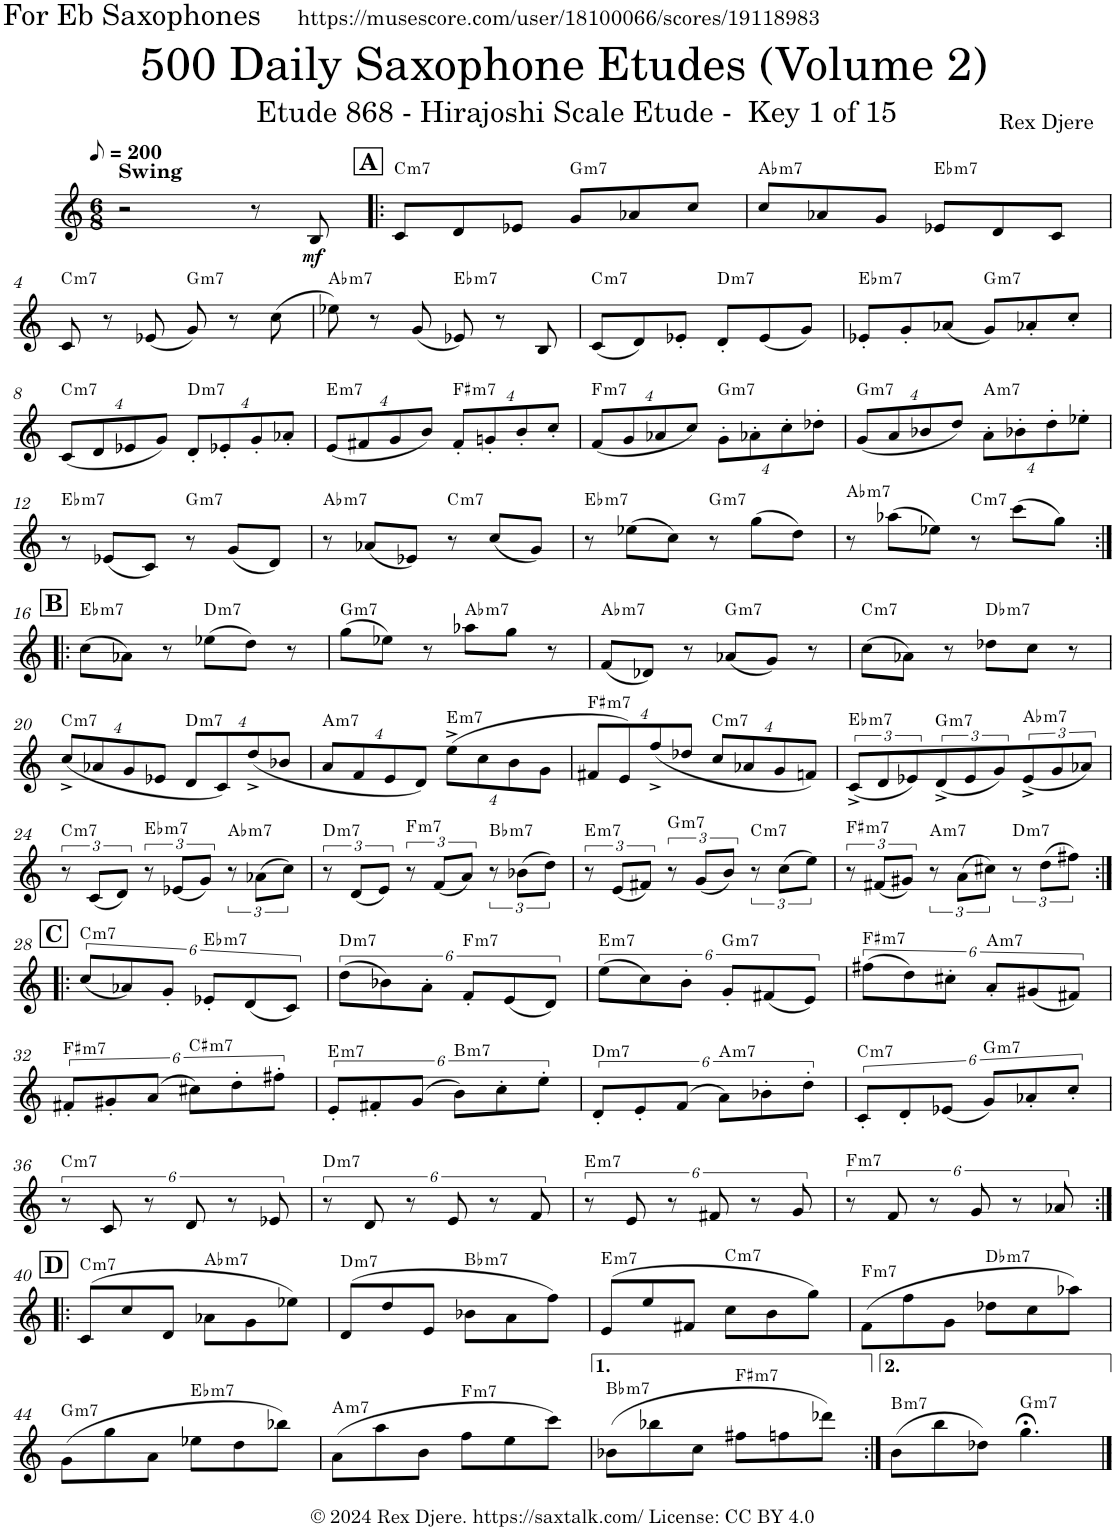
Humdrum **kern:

**kern	**dynam	**harte
*part1	*part1	*part1
*staff1	*staff1	*
*I"Alto Saxophone	*	*
*I'A. Sax.	*	*
*clefG2	*	*
*Trd5c9	*	*
*k[]	*	*
*M6/8	*	*
*MM100	*	*
=1	=1	=1
!LO:TX:a:B:t=Swing	!	!
2r	.	.
8r	.	.
!	!LO:DY:b	!
8B/	mf	.
!!LO:REH:place=s1:a:B:cj:fs=14:t=A
=2!|:	=2!|:	=2!|:
!	!	!LO:H:kt=m7
8c/L	.	C:min7
8d/	.	.
8e-X/J	.	.
!	!	!LO:H:kt=m7
8g/L	.	G:min7
8a-X/	.	.
8cc/J	.	.
=3	=3	=3
!	!	!LO:H:kt=m7
8cc/L	.	Ab:min7
8a-X/	.	.
8g/J	.	.
!	!	!LO:H:kt=m7
8e-X/L	.	Eb:min7
8d/	.	.
8c/J	.	.
!!LO:LB:g=z
=4	=4	=4
!	!	!LO:H:kt=m7
8c/	.	C:min7
8r	.	.
(8e-X/	.	.
!	!	!LO:H:kt=m7
8g/)	.	G:min7
8r	.	.
(8cc\	.	.
=5	=5	=5
!	!	!LO:H:kt=m7
8ee-X\)	.	Ab:min7
8r	.	.
(8g/	.	.
!	!	!LO:H:kt=m7
8e-X/)	.	Eb:min7
8r	.	.
8B/	.	.
=6	=6	=6
!	!	!LO:H:kt=m7
(8c/L	.	C:min7
8d/)	.	.
8e-X'/J	.	.
!	!	!LO:H:kt=m7
8d'/L	.	D:min7
(8e-/	.	.
8g/J)	.	.
=7	=7	=7
!	!	!LO:H:kt=m7
8e-X'/L	.	Eb:min7
8g'/	.	.
(8a-X/J	.	.
!	!	!LO:H:kt=m7
8g/L)	.	G:min7
8a-X'/	.	.
8cc'/J	.	.
!!LO:LB:g=z
=8	=8	=8
*Xbrackettup	*	*
!	!	!LO:H:kt=m7
(32%3c/L	.	C:min7
32%3d/	.	.
32%3e-X/	.	.
32%3g/J)	.	.
!	!	!LO:H:kt=m7
32%3d'/L	.	D:min7
32%3e-X'/	.	.
32%3g'/	.	.
32%3a-X'/J	.	.
=9	=9	=9
!	!	!LO:H:kt=m7
(32%3e/L	.	E:min7
32%3f#X/	.	.
32%3g/	.	.
32%3b/J)	.	.
!	!	!LO:H:kt=m7
32%3f#'/L	.	F#:min7
32%3gn'/	.	.
32%3b'/	.	.
32%3cc'/J	.	.
=10	=10	=10
!	!	!LO:H:kt=m7
(32%3f/L	.	F:min7
32%3g/	.	.
32%3a-X/	.	.
32%3cc/J)	.	.
!	!	!LO:H:kt=m7
32%3g'\L	.	G:min7
32%3a-X'\	.	.
32%3cc'\	.	.
32%3dd-X'\J	.	.
=11	=11	=11
!	!	!LO:H:kt=m7
(32%3g/L	.	G:min7
32%3a/	.	.
32%3b-X/	.	.
32%3dd/J)	.	.
!	!	!LO:H:kt=m7
32%3a'\L	.	A:min7
32%3b-X'\	.	.
32%3dd'\	.	.
32%3ee-X'\J	.	.
!!LO:LB:g=z
=12	=12	=12
!	!	!LO:H:kt=m7
8r	.	Eb:min7
(8e-X/L	.	.
8c/J)	.	.
!	!	!LO:H:kt=m7
8r	.	G:min7
(8g/L	.	.
8d/J)	.	.
=13	=13	=13
!	!	!LO:H:kt=m7
8r	.	Ab:min7
(8a-X/L	.	.
8e-X/J)	.	.
!	!	!LO:H:kt=m7
8r	.	C:min7
(8cc/L	.	.
8g/J)	.	.
=14	=14	=14
!	!	!LO:H:kt=m7
8r	.	Eb:min7
(8ee-X\L	.	.
8cc\J)	.	.
!	!	!LO:H:kt=m7
8r	.	G:min7
(8gg\L	.	.
8dd\J)	.	.
=15	=15	=15
!	!	!LO:H:kt=m7
8r	.	Ab:min7
(8aa-X\L	.	.
8ee-X\J)	.	.
!	!	!LO:H:kt=m7
8r	.	C:min7
(8ccc\L	.	.
8gg\J)	.	.
!!LO:LB:g=z
!!LO:REH:place=s1:a:B:cj:fs=14:t=B
=16:|!|:	=16:|!|:	=16:|!|:
!	!	!LO:H:kt=m7
(8cc\L	.	Eb:min7
8a-X\J)	.	.
8r	.	.
!	!	!LO:H:kt=m7
(8ee-X\L	.	D:min7
8dd\J)	.	.
8r	.	.
=17	=17	=17
!	!	!LO:H:kt=m7
(8gg\L	.	G:min7
8ee-X\J)	.	.
8r	.	.
!	!	!LO:H:kt=m7
8aa-X\L	.	Ab:min7
8gg\J	.	.
8r	.	.
=18	=18	=18
!	!	!LO:H:kt=m7
(8f/L	.	Ab:min7
8d-X/J)	.	.
8r	.	.
!	!	!LO:H:kt=m7
(8a-X/L	.	G:min7
8g/J)	.	.
8r	.	.
=19	=19	=19
!	!	!LO:H:kt=m7
(8cc\L	.	C:min7
8a-X\J)	.	.
8r	.	.
!	!	!LO:H:kt=m7
8dd-X\L	.	Db:min7
8cc\J	.	.
8r	.	.
!!LO:LB:g=z
=20	=20	=20
!	!	!LO:H:kt=m7
(32%3cc^/L	.	C:min7
32%3a-X/	.	.
32%3g/	.	.
32%3e-X/J	.	.
!	!	!LO:H:kt=m7
32%3d/L	.	D:min7
32%3c/)	.	.
(32%3dd^/	.	.
32%3b-X/J	.	.
=21	=21	=21
!	!	!LO:H:kt=m7
32%3a/L	.	A:min7
32%3f/	.	.
32%3e/	.	.
32%3d/J)	.	.
!	!	!LO:H:kt=m7
(32%3ee^\L	.	E:min7
32%3cc\	.	.
32%3b\	.	.
32%3g\J	.	.
=22	=22	=22
!	!	!LO:H:kt=m7
32%3f#X/L	.	F#:min7
32%3e/)	.	.
(32%3ff^/	.	.
32%3dd-X/J	.	.
!	!	!LO:H:kt=m7
32%3cc/L	.	C:min7
32%3a-X/	.	.
32%3g/	.	.
32%3fn/J)	.	.
=23	=23	=23
*brackettup	*	*
!	!	!LO:H:kt=m7
(12c^/L	.	Eb:min7
12d/	.	.
12e-X/)	.	.
!	!	!LO:H:kt=m7
(12d^/	.	G:min7
12e-/	.	.
12g/)	.	.
!	!	!LO:H:kt=m7
(12e-^/	.	Ab:min7
12g/	.	.
12a-X/J)	.	.
!!LO:LB:g=z
=24	=24	=24
!	!	!LO:H:kt=m7
12r	.	C:min7
(12c/L	.	.
12d/J)	.	.
!	!	!LO:H:kt=m7
12r	.	Eb:min7
(12e-X/L	.	.
12g/J)	.	.
!	!	!LO:H:kt=m7
12r	.	Ab:min7
(12a-X\L	.	.
12cc\J)	.	.
=25	=25	=25
!	!	!LO:H:kt=m7
12r	.	D:min7
(12d/L	.	.
12e/J)	.	.
!	!	!LO:H:kt=m7
12r	.	F:min7
(12f/L	.	.
12a/J)	.	.
!	!	!LO:H:kt=m7
12r	.	Bb:min7
(12b-X\L	.	.
12dd\J)	.	.
=26	=26	=26
!	!	!LO:H:kt=m7
12r	.	E:min7
(12e/L	.	.
12f#X/J)	.	.
!	!	!LO:H:kt=m7
12r	.	G:min7
(12g/L	.	.
12b/J)	.	.
!	!	!LO:H:kt=m7
12r	.	C:min7
(12cc\L	.	.
12ee\J)	.	.
=27	=27	=27
!	!	!LO:H:kt=m7
12r	.	F#:min7
(12f#X/L	.	.
12g#X/J)	.	.
!	!	!LO:H:kt=m7
12r	.	A:min7
(12a\L	.	.
12cc#X\J)	.	.
!	!	!LO:H:kt=m7
12r	.	D:min7
(12dd\L	.	.
12ff#X\J)	.	.
!!LO:LB:g=z
!!LO:REH:place=s1:a:B:cj:fs=14:t=C
=28:|!|:	=28:|!|:	=28:|!|:
!	!	!LO:H:kt=m7
(8cc/L	.	C:min7
8a-X/)	.	.
8g'/J	.	.
!	!	!LO:H:kt=m7
8e-X'/L	.	Eb:min7
(8d/	.	.
8c/J)	.	.
=29	=29	=29
!	!	!LO:H:kt=m7
(8dd\L	.	D:min7
8b-X\)	.	.
8a'\J	.	.
!	!	!LO:H:kt=m7
8f'/L	.	F:min7
(8e/	.	.
8d/J)	.	.
=30	=30	=30
!	!	!LO:H:kt=m7
(8ee\L	.	E:min7
8cc\)	.	.
8b'\J	.	.
!	!	!LO:H:kt=m7
8g'/L	.	G:min7
(8f#X/	.	.
8e/J)	.	.
=31	=31	=31
!	!	!LO:H:kt=m7
(8ff#X\L	.	F#:min7
8dd\)	.	.
8cc#X'\J	.	.
!	!	!LO:H:kt=m7
8a'/L	.	A:min7
(8g#X/	.	.
8f#X/J)	.	.
!!LO:LB:g=z
=32	=32	=32
!	!	!LO:H:kt=m7
8f#X'/L	.	F#:min7
8g#X'/	.	.
(8a/J	.	.
!	!	!LO:H:kt=m7
8cc#X\L)	.	C#:min7
8dd'\	.	.
8ff#X'\J	.	.
=33	=33	=33
!	!	!LO:H:kt=m7
8e'/L	.	E:min7
8f#X'/	.	.
(8g/J	.	.
!	!	!LO:H:kt=m7
8b\L)	.	B:min7
8cc'\	.	.
8ee'\J	.	.
=34	=34	=34
!	!	!LO:H:kt=m7
8d'/L	.	D:min7
8e'/	.	.
(8f/J	.	.
!	!	!LO:H:kt=m7
8a\L)	.	A:min7
8b-X'\	.	.
8dd'\J	.	.
=35	=35	=35
!	!	!LO:H:kt=m7
8c'/L	.	C:min7
8d'/	.	.
(8e-X/J	.	.
!	!	!LO:H:kt=m7
8g/L)	.	G:min7
8a-X'/	.	.
8cc'/J	.	.
!!LO:LB:g=z
=36	=36	=36
!	!	!LO:H:kt=m7
8r	.	C:min7
8c/	.	.
8r	.	.
8d/	.	.
8r	.	.
8e-X/	.	.
=37	=37	=37
!	!	!LO:H:kt=m7
8r	.	D:min7
8d/	.	.
8r	.	.
8e/	.	.
8r	.	.
8f/	.	.
=38	=38	=38
!	!	!LO:H:kt=m7
8r	.	E:min7
8e/	.	.
8r	.	.
8f#X/	.	.
8r	.	.
8g/	.	.
=39	=39	=39
!	!	!LO:H:kt=m7
8r	.	F:min7
8f/	.	.
8r	.	.
8g/	.	.
8r	.	.
8a-X/	.	.
!!LO:LB:g=z
!!LO:REH:place=s1:a:B:cj:fs=14:t=D
=40:|!|:	=40:|!|:	=40:|!|:
!	!	!LO:H:kt=m7
(8c/L	.	C:min7
8cc/	.	.
8d/J	.	.
!	!	!LO:H:kt=m7
8a-X\L	.	Ab:min7
8g\	.	.
8ee-X\J)	.	.
=41	=41	=41
!	!	!LO:H:kt=m7
(8d/L	.	D:min7
8dd/	.	.
8e/J	.	.
!	!	!LO:H:kt=m7
8b-X\L	.	Bb:min7
8a\	.	.
8ff\J)	.	.
=42	=42	=42
!	!	!LO:H:kt=m7
(8e/L	.	E:min7
8ee/	.	.
8f#X/J	.	.
!	!	!LO:H:kt=m7
8cc\L	.	C:min7
8b\	.	.
8gg\J)	.	.
=43	=43	=43
!	!	!LO:H:kt=m7
(8f\L	.	F:min7
8ff\	.	.
8g\J	.	.
!	!	!LO:H:kt=m7
8dd-X\L	.	Db:min7
8cc\	.	.
8aa-X\J)	.	.
!!LO:LB:g=z
=44	=44	=44
!	!	!LO:H:kt=m7
(8g\L	.	G:min7
8gg\	.	.
8a\J	.	.
!	!	!LO:H:kt=m7
8ee-X\L	.	Eb:min7
8dd\	.	.
8bb-X\J)	.	.
=45	=45	=45
!	!	!LO:H:kt=m7
(8a\L	.	A:min7
8aa\	.	.
8b\J	.	.
!	!	!LO:H:kt=m7
8ff\L	.	F:min7
8ee\	.	.
8ccc\J)	.	.
=46	=46	=46
!	!	!LO:H:kt=m7
(8b-X\L	.	Bb:min7
8bb-X\	.	.
8cc\J	.	.
!	!	!LO:H:kt=m7
8ff#X\L	.	F#:min7
8ffn\	.	.
8ddd-X\J)	.	.
=47:|!	=47:|!	=47:|!
!	!	!LO:H:kt=m7
(8b\L	.	B:min7
8bb\	.	.
8dd-X\J)	.	.
!	!	!LO:H:kt=m7
4.gg;<\	.	G:min7
==	==	==
*-	*-	*-
